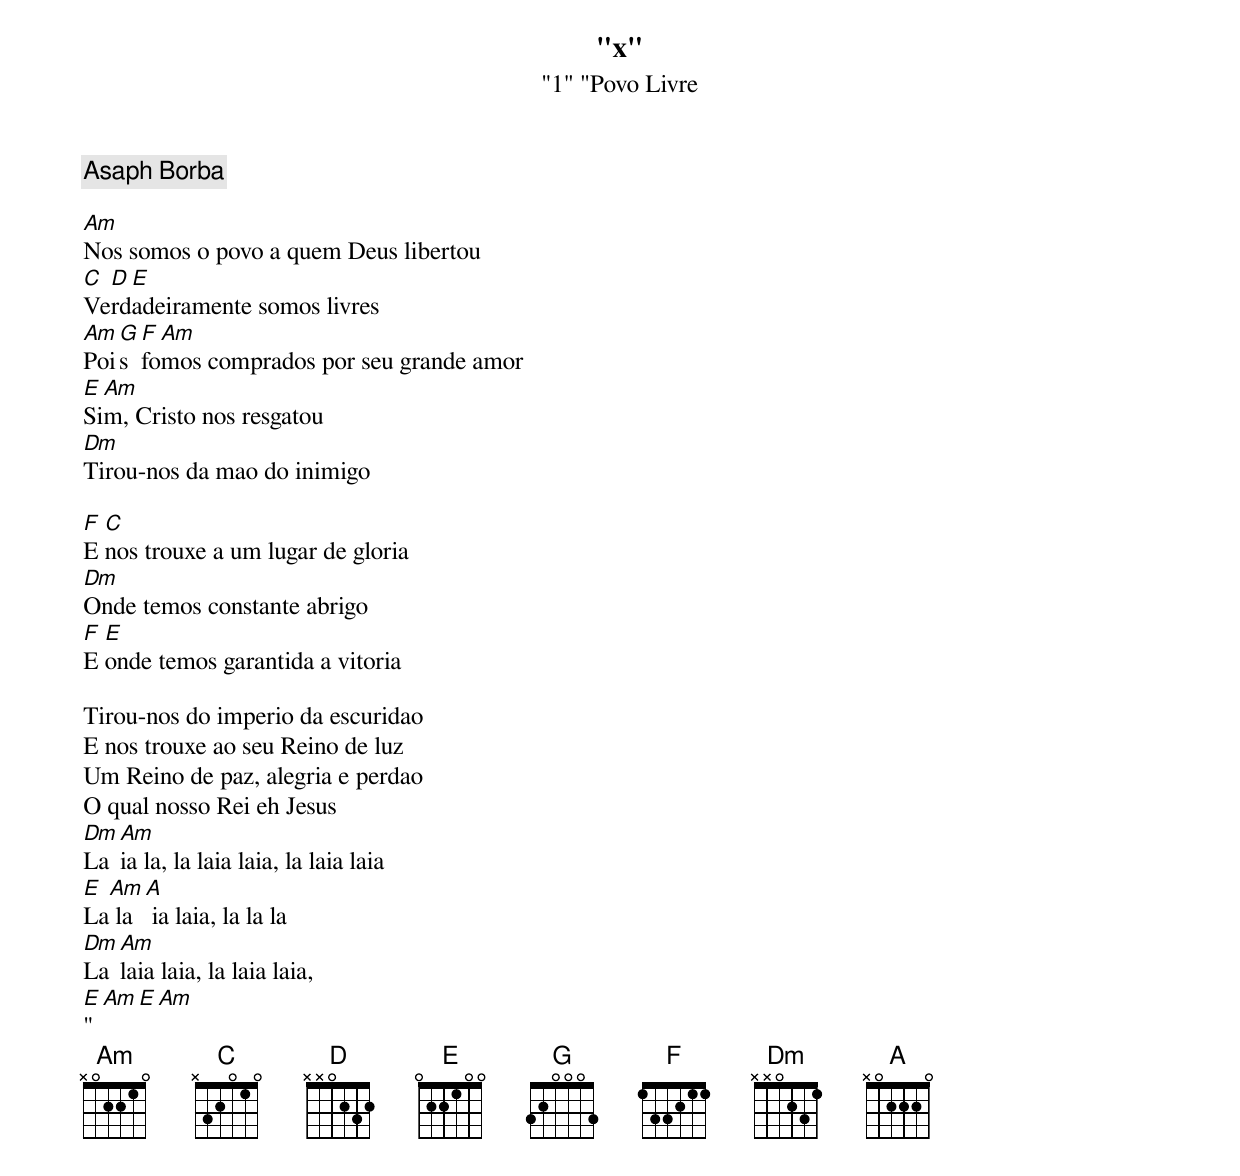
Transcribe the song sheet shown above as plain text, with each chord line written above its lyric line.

"x"
"1" "Povo Livre
Asaph Borba

Am
Nos somos o povo a quem Deus libertou
C D E
Verdadeiramente somos livres
Am G F Am
Pois fomos comprados por seu grande amor
E Am
Sim, Cristo nos resgatou
Dm
Tirou-nos da mao do inimigo

F C
E nos trouxe a um lugar de gloria
Dm
Onde temos constante abrigo
F E
E onde temos garantida a vitoria

Tirou-nos do imperio da escuridao
E nos trouxe ao seu Reino de luz
Um Reino de paz, alegria e perdao
O qual nosso Rei eh Jesus
Dm Am
La ia la, la laia laia, la laia laia
E Am A
La la ia laia, la la la
Dm Am
La laia laia, la laia laia,
E Am E Am
"
